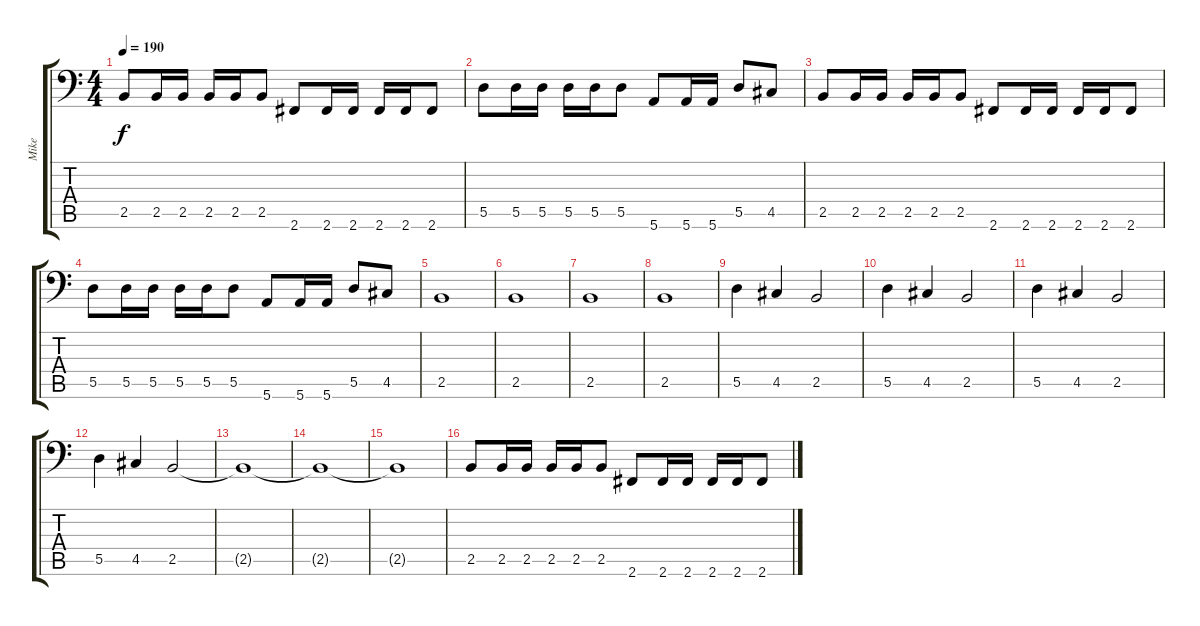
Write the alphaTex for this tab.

\track ("Mike" "Mike") {instrument electricbassfinger}
\staff {score tabs}
\tuning (E3 B2 G2 D2 A1 E1) {hide}
\ts (4 4)
\tempo 190
\clef f4
\ks c
2.5.8{dy f} 2.5.16 2.5.16 2.5.16 2.5.16 2.5.8 2.6.8 2.6.16 2.6.16 2.6.16 2.6.16 2.6.8 |
5.5.8 5.5.16 5.5.16 5.5.16 5.5.16 5.5.8 5.6.8 5.6.16 5.6.16 5.5.8 4.5.8 |
2.5.8 2.5.16 2.5.16 2.5.16 2.5.16 2.5.8 2.6.8 2.6.16 2.6.16 2.6.16 2.6.16 2.6.8 |
5.5.8 5.5.16 5.5.16 5.5.16 5.5.16 5.5.8 5.6.8 5.6.16 5.6.16 5.5.8 4.5.8 |
2.5.1 |
2.5.1 |
2.5.1 |
2.5.1 |
5.5.4 4.5.4 2.5.2 |
5.5.4 4.5.4 2.5.2 |
5.5.4 4.5.4 2.5.2 |
5.5.4 4.5.4 2.5.2 |
2.5{t}.1 |
2.5{t}.1 |
2.5{t}.1 |
2.5.8 2.5.16 2.5.16 2.5.16 2.5.16 2.5.8 2.6.8 2.6.16 2.6.16 2.6.16 2.6.16 2.6.8
